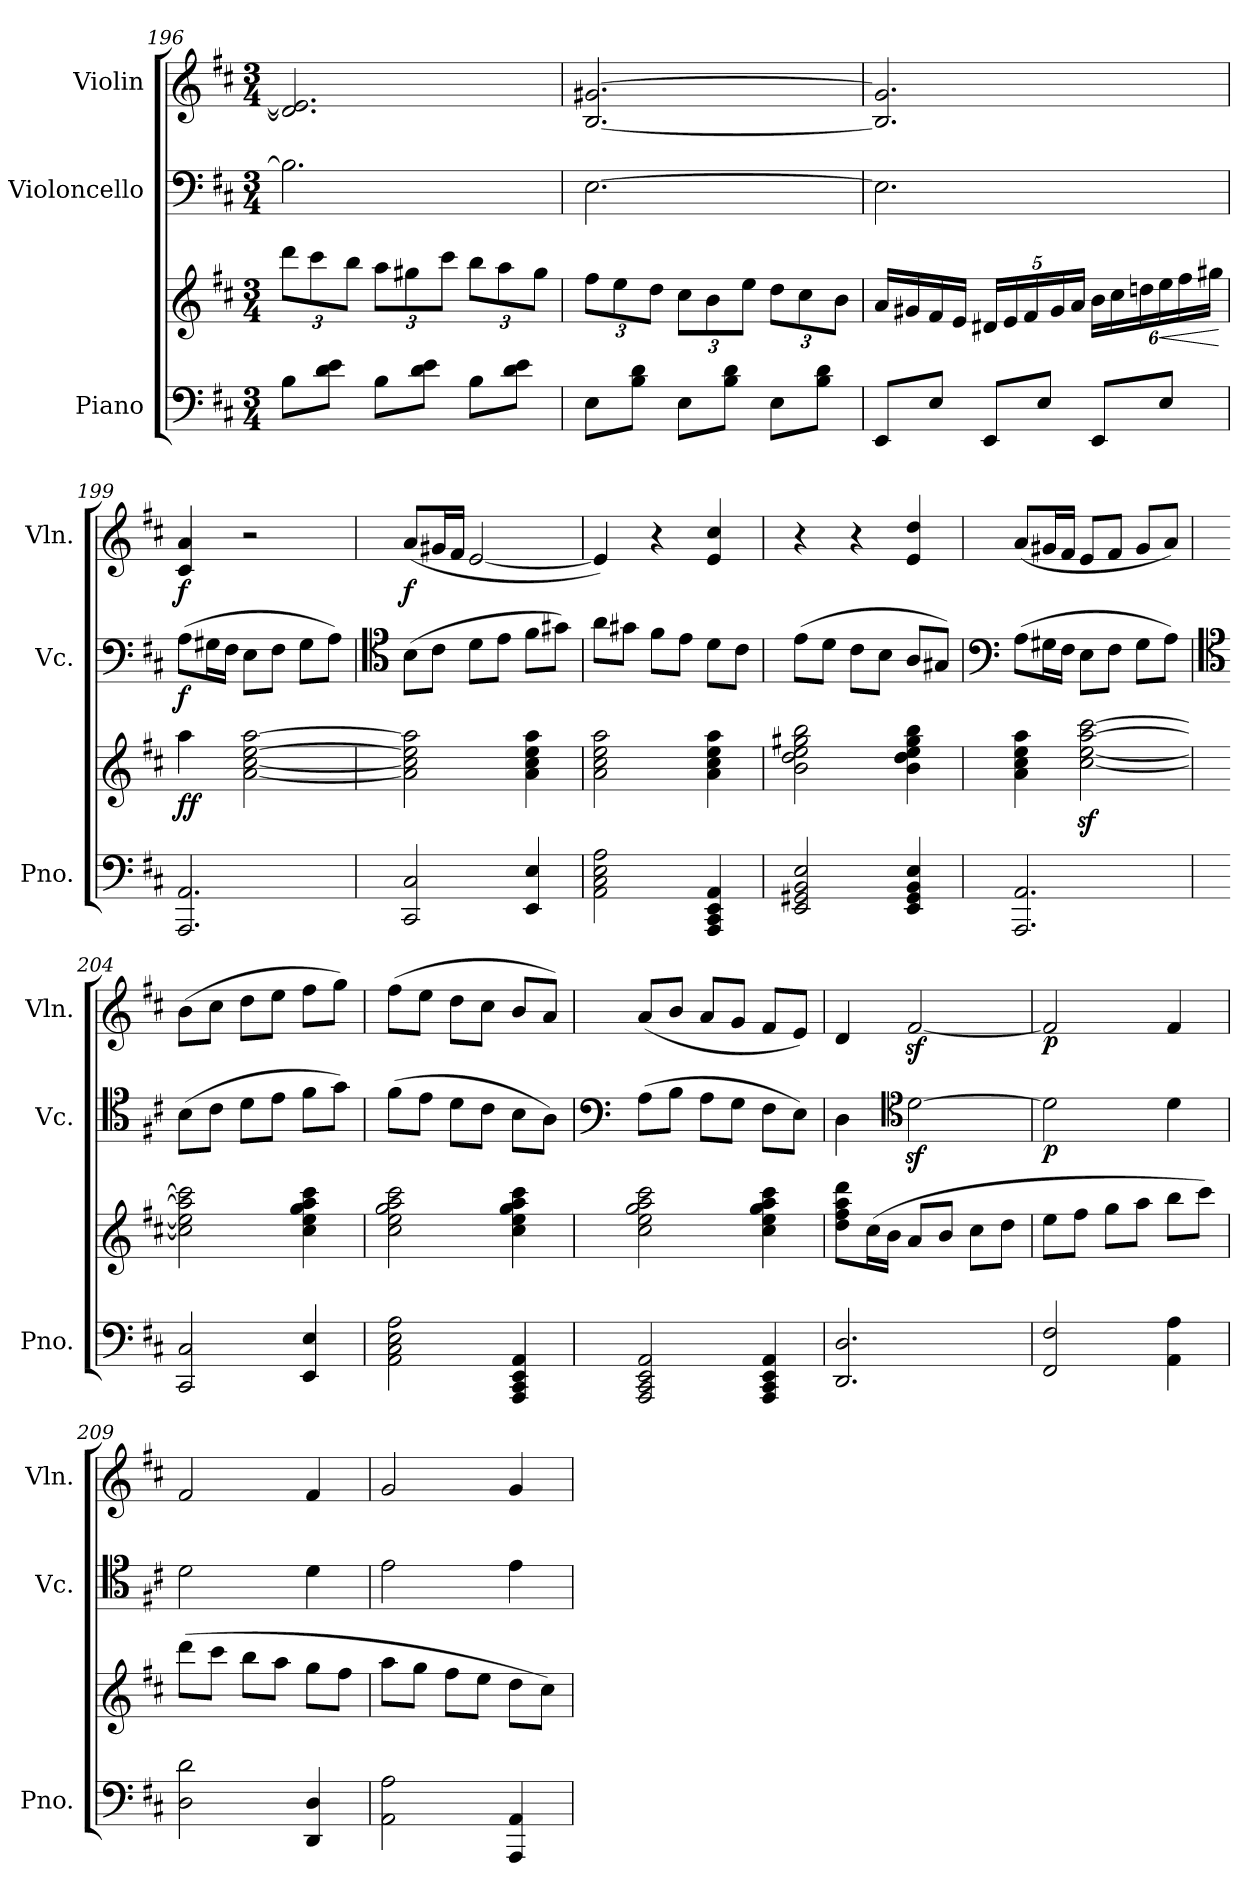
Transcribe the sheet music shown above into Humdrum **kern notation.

**kern	**kern	**dynam	**kern	**dynam	**kern	**dynam
*part3	*part3	*part3	*part2	*part2	*part1	*part1
*staff4	*staff3	*staff3/4	*staff2	*staff2	*staff1	*staff1
*I"Piano	*	*	*I"Violoncello	*	*I"Violin	*
*I'Pno.	*	*	*I'Vc.	*	*I'Vln.	*
!!LO:LB:g=z
*clefF4	*clefG2	*	*clefF4	*	*clefG2	*
*k[f#c#]	*k[f#c#]	*	*k[f#c#]	*	*k[f#c#]	*
*M3/4	*M3/4	*	*M3/4	*	*M3/4	*
*	*Xbrackettup	*	*	*	*	*
=196	=196	=196	=196	=196	=196	=196
8B\L	12ddd\L	.	2.B\]	.	2.d/] 2.e/]	.
.	12ccc#\	.	.	.	.	.
8d\ 8e\J	.	.	.	.	.	.
.	12bb\J	.	.	.	.	.
8B\L	12aa\L	.	.	.	.	.
.	12gg#X\	.	.	.	.	.
8d\ 8e\J	.	.	.	.	.	.
.	12ccc#\J	.	.	.	.	.
8B\L	12bb\L	.	.	.	.	.
.	12aa\	.	.	.	.	.
8d\ 8e\J	.	.	.	.	.	.
.	12gg#\J	.	.	.	.	.
=197	=197	=197	=197	=197	=197	=197
8E\L	12ff#\L	.	[2.E\	.	[2.B/ [2.g#X/	.
.	12ee\	.	.	.	.	.
8B\ 8d\J	.	.	.	.	.	.
.	12dd\J	.	.	.	.	.
8E\L	12cc#\L	.	.	.	.	.
.	12b\	.	.	.	.	.
8B\ 8d\J	.	.	.	.	.	.
.	12ee\J	.	.	.	.	.
8E\L	12dd\L	.	.	.	.	.
.	12cc#\	.	.	.	.	.
8B\ 8d\J	.	.	.	.	.	.
.	12b\J	.	.	.	.	.
=198	=198	=198	=198	=198	=198	=198
8EE/L	16a/LL	.	2.E\]	.	2.B/] 2.g#/]	.
.	16g#X/	.	.	.	.	.
8E/J	16f#/	.	.	.	.	.
.	16e/JJ	.	.	.	.	.
8EE/L	20d#X/LL	.	.	.	.	.
.	20e/	.	.	.	.	.
.	20f#/	.	.	.	.	.
8E/J	.	.	.	.	.	.
.	20g#/	.	.	.	.	.
.	20a/JJ	.	.	.	.	.
8EE/L	24b\LL	.	.	.	.	.
.	24cc#\	.	.	.	.	.
.	24ddn\	.	.	.	.	.
!	!	!LO:HP:b	!	!	!	!
8E/J	24ee\	<	.	.	.	.
.	24ff#\	.	.	.	.	.
.	24gg#X\JJ	.	.	.	.	.
.	.	[	.	.	.	.
=199	=199	=199	=199	=199	=199	=199
!	!	!LO:DY:b	!	!LO:DY:b	!	!LO:DY:b
2.AAA/ 2.AA/	4aa\	ff	(>8A\L	f	4c#/ 4a/	f
.	.	.	16G#X\L	.	.	.
.	.	.	16F#\JJ	.	.	.
.	[2a\ [2cc#\ [2ee\ [2aa\	.	8E\L	.	2r	.
.	.	.	8F#\J	.	.	.
.	.	.	8G#\L	.	.	.
.	.	.	8A\J)	.	.	.
!!LO:LB:g=z
=200	=200	=200	=200	=200	=200	=200
*	*	*	*clefC4	*	*	*
!	!	!	!	!	!	!LO:DY:b
2CC#/ 2C#/	2a\] 2cc#\] 2ee\] 2aa\]	.	(>8B\L	.	(<8a/L	f
.	.	.	8c#\J	.	16g#X/L	.
.	.	.	.	.	16f#/JJ	.
.	.	.	8d\L	.	[2e/	.
.	.	.	8e\J	.	.	.
4EE/ 4E/	4a\ 4cc#\ 4ee\ 4aa\	.	8f#\L	.	.	.
.	.	.	8g#X\J)	.	.	.
=201	=201	=201	=201	=201	=201	=201
2AA\ 2C#\ 2E\ 2A\	2a\ 2cc#\ 2ee\ 2aa\	.	8a\L	.	4e/])	.
.	.	.	8g#X\J	.	.	.
.	.	.	8f#\L	.	4r	.
.	.	.	8e\J	.	.	.
4AAA/ 4CC#/ 4EE/ 4AA/	4a\ 4cc#\ 4ee\ 4aa\	.	8d\L	.	4e/ 4cc#/	.
.	.	.	8c#\J	.	.	.
=202	=202	=202	=202	=202	=202	=202
2EE/ 2GG#X/ 2BB/ 2E/	2b\ 2dd\ 2ee\ 2gg#X\ 2bb\	.	(>8e\L	.	4r	.
.	.	.	8d\J	.	.	.
.	.	.	8c#\L	.	4r	.
.	.	.	8B\J	.	.	.
4EE/ 4GG#/ 4BB/ 4E/	4b\ 4dd\ 4ee\ 4gg#\ 4bb\	.	8A/L	.	4e/ 4dd/	.
.	.	.	8G#X/J)	.	.	.
=203	=203	=203	=203	=203	=203	=203
*	*	*	*clefF4	*	*	*
2.AAA/ 2.AA/	4a\ 4cc#\ 4ee\ 4aa\	.	(>8A\L	.	(<8a/L	.
.	.	.	16G#X\L	.	16g#X/L	.
.	.	.	16F#\JJ	.	16f#/JJ	.
.	[2cc#\z< [2ee\z< [2aa\z< [2ccc#\z<	.	8E\L	.	8e/L	.
.	.	.	8F#\J	.	8f#/J	.
.	.	.	8G#\L	.	8g#/L	.
.	.	.	8A\J)	.	8a/J)	.
=204	=204	=204	=204	=204	=204	=204
*	*	*	*clefC4	*	*	*
2CC#/ 2C#/	2cc#\] 2ee\] 2aa\] 2ccc#\]	.	(>8B\L	.	(>8b\L	.
.	.	.	8c#\J	.	8cc#\J	.
.	.	.	8d\L	.	8dd\L	.
.	.	.	8e\J	.	8ee\J	.
4EE/ 4E/	4cc#\ 4ee\ 4gg\ 4aa\ 4ccc#\	.	8f#\L	.	8ff#\L	.
.	.	.	8g\J)	.	8gg\J)	.
=205	=205	=205	=205	=205	=205	=205
2AA\ 2C#\ 2E\ 2A\	2cc#\ 2ee\ 2gg\ 2aa\ 2ccc#\	.	(>8f#\L	.	(>8ff#\L	.
.	.	.	8e\J	.	8ee\J	.
.	.	.	8d\L	.	8dd\L	.
.	.	.	8c#\J	.	8cc#\J	.
4AAA/ 4CC#/ 4EE/ 4AA/	4cc#\ 4ee\ 4gg\ 4aa\ 4ccc#\	.	8B\L	.	8b/L	.
.	.	.	8A\J)	.	8a/J)	.
!!LO:PB:g=z
=206	=206	=206	=206	=206	=206	=206
*	*	*	*clefF4	*	*	*
2AAA/ 2CC#/ 2EE/ 2AA/	2cc#\ 2ee\ 2gg\ 2aa\ 2ccc#\	.	(>8A\L	.	(<8a/L	.
.	.	.	8B\J	.	8b/J	.
.	.	.	8A\L	.	8a/L	.
.	.	.	8G\J	.	8g/J	.
4AAA/ 4CC#/ 4EE/ 4AA/	4cc#\ 4ee\ 4gg\ 4aa\ 4ccc#\	.	8F#\L	.	8f#/L	.
.	.	.	8E\J)	.	8e/J)	.
=207	=207	=207	=207	=207	=207	=207
2.DD/ 2.D/	8dd\ 8ff#\ 8aa\ 8ddd\L	.	4D\	.	4d/	.
.	(>16cc#\L	.	.	.	.	.
.	16b\JJ	.	.	.	.	.
*	*	*	*clefC4	*	*	*
.	8a/L	.	[2dz<\	.	[2f#z</	.
.	8b/J	.	.	.	.	.
.	8cc#\L	.	.	.	.	.
.	8dd\J	.	.	.	.	.
=208	=208	=208	=208	=208	=208	=208
!	!	!	!	!LO:DY:b	!	!LO:DY:b
2FF#/ 2F#/	8ee\L	.	2d\]	p	2f#/]	p
.	8ff#\J	.	.	.	.	.
.	8gg\L	.	.	.	.	.
.	8aa\J	.	.	.	.	.
4AA\ 4A\	8bb\L	.	4d\	.	4f#/	.
.	8ccc#\J)	.	.	.	.	.
=209	=209	=209	=209	=209	=209	=209
2D\ 2d\	(>8ddd\L	.	2d\	.	2f#/	.
.	8ccc#\J	.	.	.	.	.
.	8bb\L	.	.	.	.	.
.	8aa\J	.	.	.	.	.
4DD/ 4D/	8gg\L	.	4d\	.	4f#/	.
.	8ff#\J	.	.	.	.	.
=210	=210	=210	=210	=210	=210	=210
2AA\ 2A\	8aa\L	.	2e\	.	2g/	.
.	8gg\J	.	.	.	.	.
.	8ff#\L	.	.	.	.	.
.	8ee\J	.	.	.	.	.
4AAA/ 4AA/	8dd\L	.	4e\	.	4g/	.
.	8cc#\J)	.	.	.	.	.
=	=	=	=	=	=	=
*-	*-	*-	*-	*-	*-	*-
